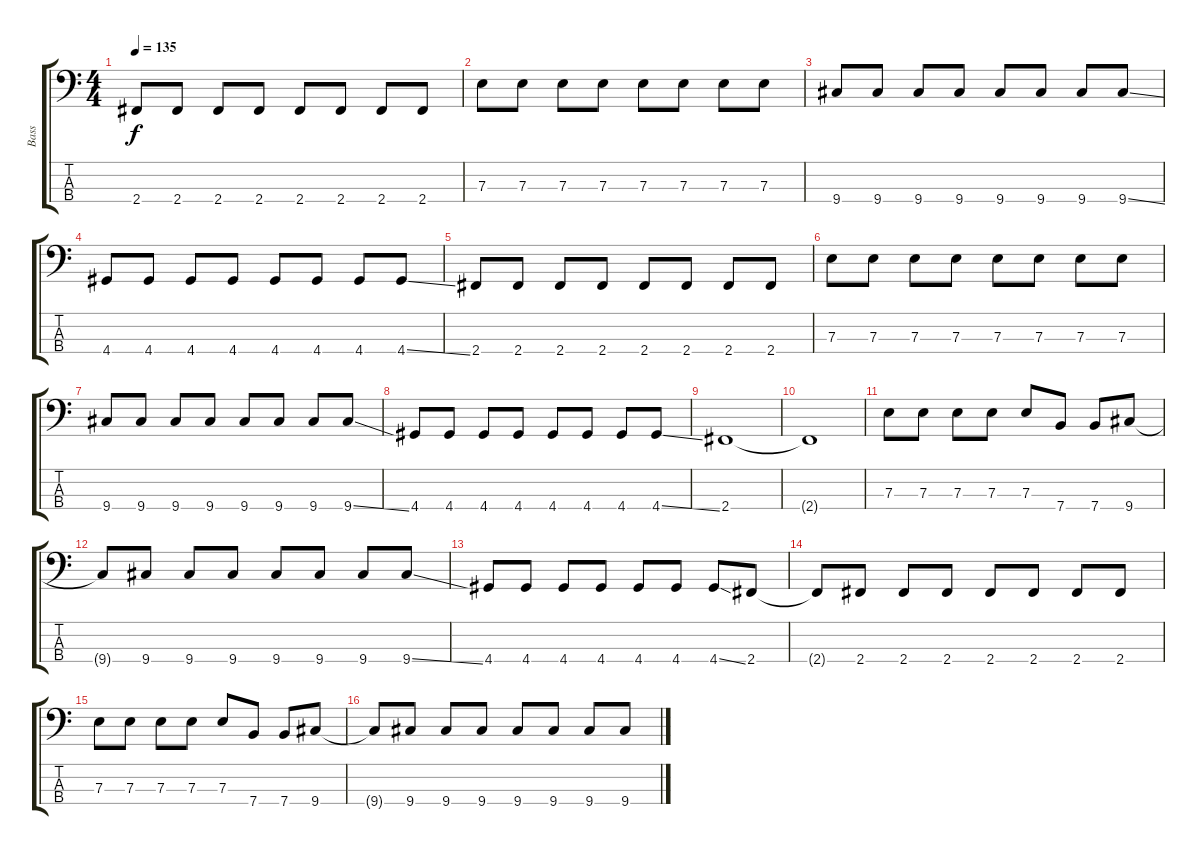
\track ("Bass" "Bass") {instrument electricbasspick}
\staff {score tabs}
\tuning (G2 D2 A1 E1) {hide}
\ts (4 4)
\tempo 135
\clef f4
\ks c
2.4.8{dy f} 2.4.8 2.4.8 2.4.8 2.4.8 2.4.8 2.4.8 2.4.8 |
7.3.8 7.3.8 7.3.8 7.3.8 7.3.8 7.3.8 7.3.8 7.3.8 |
9.4.8 9.4.8 9.4.8 9.4.8 9.4.8 9.4.8 9.4.8 9.4{ss}.8 |
4.4.8 4.4.8 4.4.8 4.4.8 4.4.8 4.4.8 4.4.8 4.4{ss}.8 |
2.4.8 2.4.8 2.4.8 2.4.8 2.4.8 2.4.8 2.4.8 2.4.8 |
7.3.8 7.3.8 7.3.8 7.3.8 7.3.8 7.3.8 7.3.8 7.3.8 |
9.4.8 9.4.8 9.4.8 9.4.8 9.4.8 9.4.8 9.4.8 9.4{ss}.8 |
4.4.8 4.4.8 4.4.8 4.4.8 4.4.8 4.4.8 4.4.8 4.4{ss}.8 |
2.4.1 |
2.4{t}.1 |
7.3.8 7.3.8 7.3.8 7.3.8 7.3.8 7.4.8 7.4.8 9.4.8 |
9.4{t}.8 9.4.8 9.4.8 9.4.8 9.4.8 9.4.8 9.4.8 9.4{ss}.8 |
4.4.8 4.4.8 4.4.8 4.4.8 4.4.8 4.4.8 4.4{ss}.8 2.4.8 |
2.4{t}.8 2.4.8 2.4.8 2.4.8 2.4.8 2.4.8 2.4.8 2.4.8 |
7.3.8 7.3.8 7.3.8 7.3.8 7.3.8 7.4.8 7.4.8 9.4.8 |
9.4{t}.8 9.4.8 9.4.8 9.4.8 9.4.8 9.4.8 9.4.8 9.4{ss}.8
